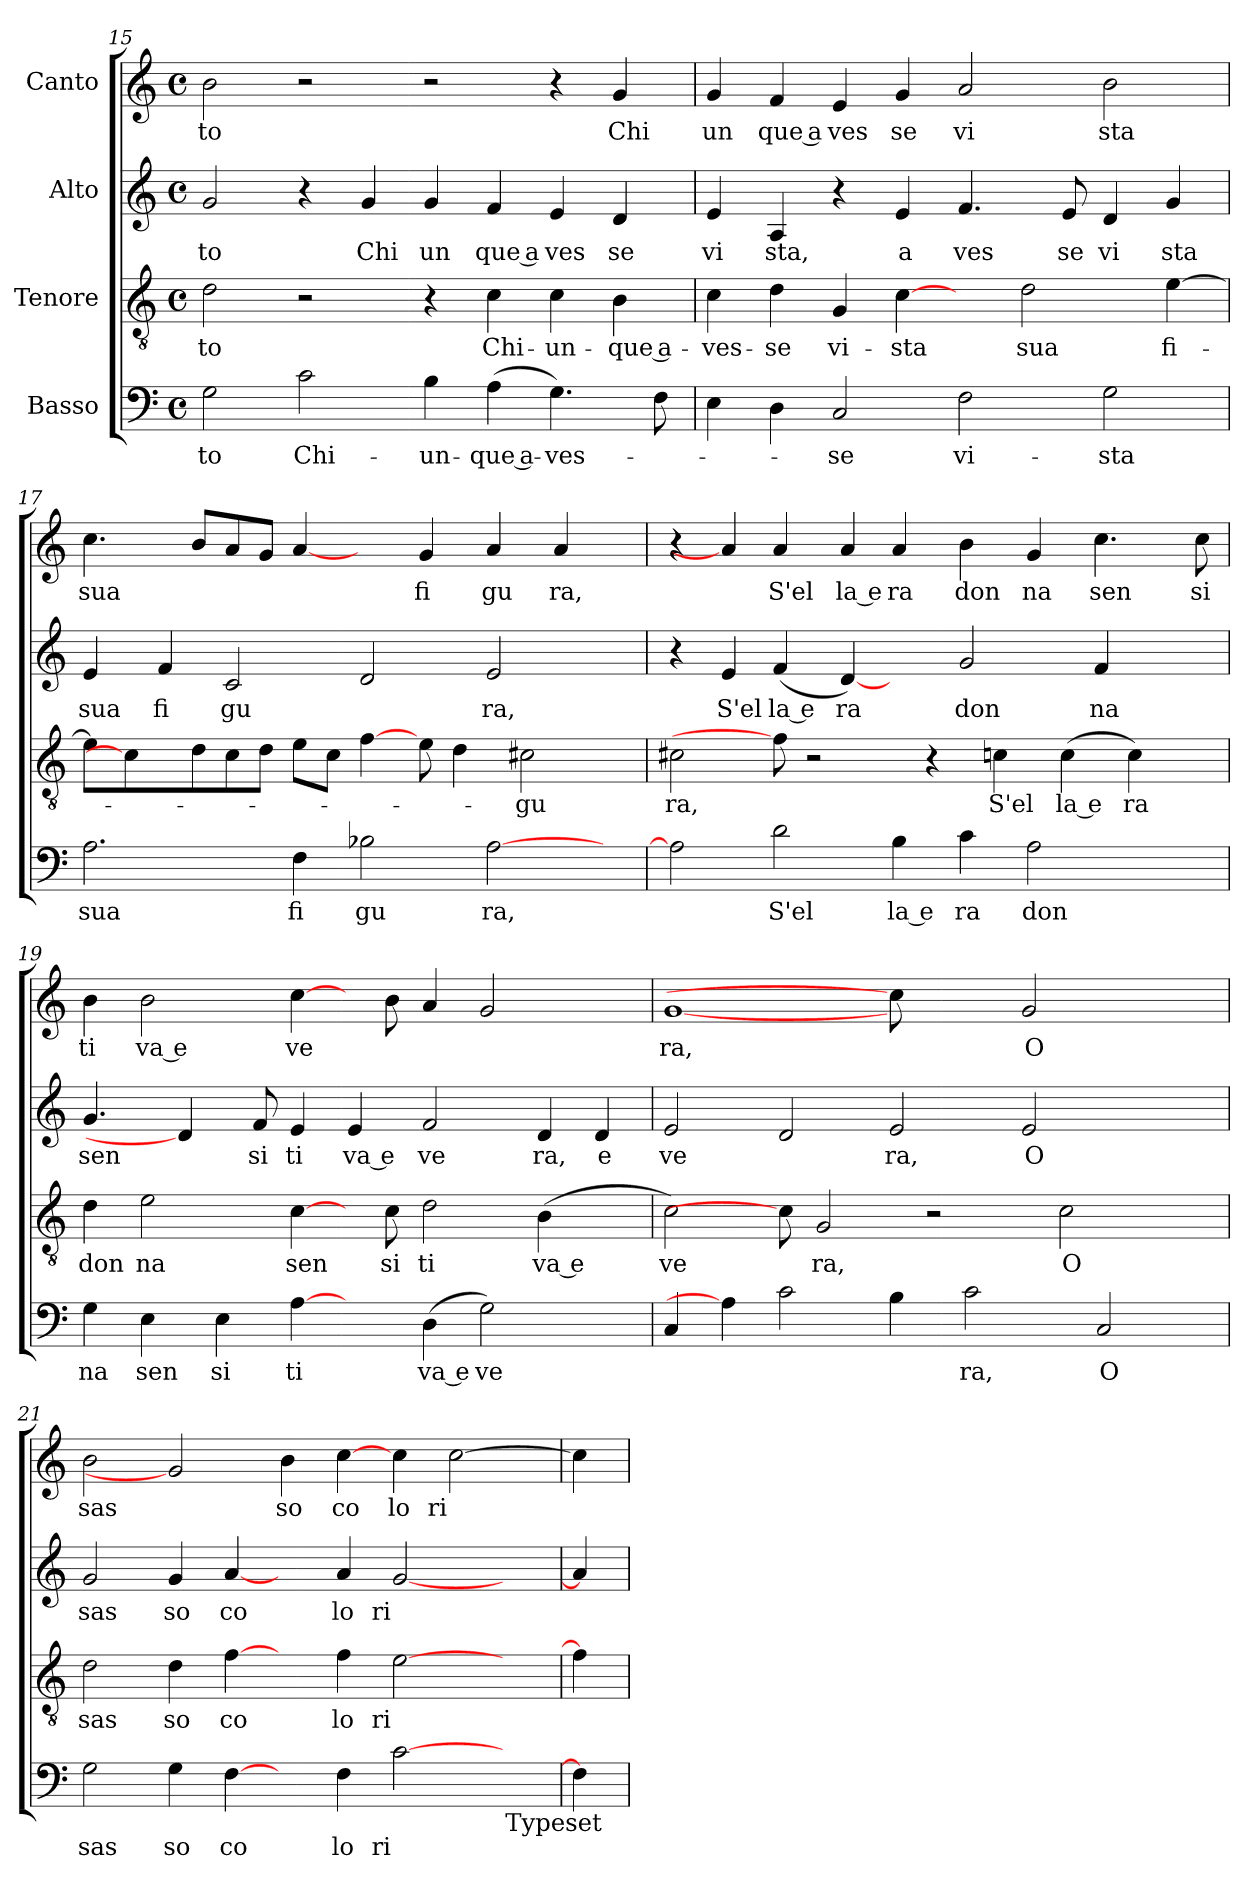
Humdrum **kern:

**kern	**text	**kern	**text	**kern	**text	**kern	**text
*part4	*part4	*part3	*part3	*part2	*part2	*part1	*part1
*staff4	*staff4	*staff3	*staff3	*staff2	*staff2	*staff1	*staff1
*I"Basso	*	*I"Tenore	*	*I"Alto	*	*I"Canto	*
*clefF4	*	*clefGv2	*	*clefG2	*	*clefG2	*
*M4/4	*	*M4/4	*	*M4/4	*	*M4/4	*
*met(c)	*	*met(c)	*	*met(c)	*	*met(c)	*
=15	=15	=15	=15	=15	=15	=15	=15
!	!LO:LY:b:cj	!	!LO:LY:b:cj	!	!LO:LY:b:cj	!	!LO:LY:b:cj
2G\	-to	2d\	-to	2g/	to	2b\	to
!	!LO:LY:b:cj	!	!	!	!	!	!
2c\	Chi-	2r	.	4r	.	2r	.
!	!	!	!	!	!LO:LY:b:cj	!	!
.	.	.	.	4g/	Chi	.	.
!	!LO:LY:b:cj	!	!	!	!LO:LY:b:cj	!	!
4B\	-un-	4r	.	4g/	un	2r	.
!	!LO:LY:b:rj	!	!LO:LY:b:cj	!	!LO:LY:b:rj	!	!
(<4A\	-que a-	4c\	Chi-	4f/	que a	.	.
!	!LO:LY:b	!	!LO:LY:b:cj	!	!LO:LY:b:cj	!	!
4.G\)	-ves-	4c\	-un-	4e/	ves	4r	.
!	!	!	!LO:LY:b:rj	!	!LO:LY:b:cj	!	!LO:LY:b:cj
.	.	(<4B\	-que a-	4d/	se	4g/	Chi
8F\)	.	.	.	.	.	.	.
=16	=16	=16	=16	=16	=16	=16	=16
!	!	!	!LO:LY:b:cj	!	!LO:LY:b:cj	!	!LO:LY:b:cj
4E\	.	4c\	-ves-	4e/	vi	4g/	un
!	!	!	!LO:LY:b:cj	!	!LO:LY:b:cj	!	!LO:LY:b:rj
4D\	.	4d\	-se	4A/	sta,	4f/	que a
!	!LO:LY:b:cj	!	!LO:LY:b:cj	!	!	!	!LO:LY:b:cj
2C/	-se	4G/	vi-	4r	.	4e/	ves
!	!	!	!LO:LY:b:cj	!	!LO:LY:b:cj	!	!LO:LY:b:cj
.	.	[4c\	-sta	4e/	a	4g/	se
!	!LO:LY:b:cj	!	!	!	!LO:LY:b:cj	!	!LO:LY:b:cj
2F\	vi-	4ryy	.	4.f/	ves	2a/	vi
!	!	!	!LO:LY:b:cj	!	!	!	!
.	.	2d\	sua	.	.	.	.
!	!	!	!	!	!LO:LY:b:cj	!	!
.	.	.	.	8e/	se	.	.
!	!LO:LY:b:cj	!	!	!	!LO:LY:b:cj	!	!LO:LY:b:cj
2G\	-sta	.	.	4d/	vi	2b\	sta
!	!	!	!LO:LY:b:cj	!	!LO:LY:b:cj	!	!
.	.	[>4e\	fi-	4g/	sta	.	.
!!LO:LB:g=z
=17	=17	=17	=17	=17	=17	=17	=17
!	!LO:LY:b:cj	!	!	!	!LO:LY:b:cj	!	!LO:LY:b
*	*	*^	*	*	*	*	*
2.A\	sua	8e\L]	64ryy	.	4e/	sua	4.cc\	sua
.	.	.	1ryy	.	.	.	.	.
.	.	4c\]	.	.	.	.	.	.
!	!	!	!	!	!	!LO:LY:b:cj	!	!
.	.	.	.	.	4f/	fi	.	.
.	.	8d\	.	.	.	.	8b/L	.
!	!	!	!	!	!	!LO:LY:b:cj	!	!
.	.	8c\	.	.	2c/	gu	8a/	.
.	.	8d\J	.	.	.	.	8g/J	.
!	!LO:LY:b:cj	!	!	!	!	!	!	!
4F\	fi	8e\L	.	.	.	.	[4a/	.
.	.	8c\J	.	.	.	.	.	.
!	!LO:LY:b:cj	!	!	!	!	!	!	!
2B-\	gu	[4f\	.	.	2d/	.	4ryy	.
.	.	.	1ryy	.	.	.	.	.
!	!	!	!	!	!	!	!	!LO:LY:b:cj
.	.	8e\	.	.	.	.	4g/	fi
.	.	4d\	.	.	.	.	.	.
!	!LO:LY:b	!	!	!	!	!LO:LY:b:cj	!	!LO:LY:b:cj
[>2A\	ra,	.	.	.	2e/	ra,	4a/	gu
!	!	!	!	!LO:LY:b:cj	!	!	!	!
.	.	2c#\	.	-gu	.	.	.	.
!	!	!	!	!	!	!	!	!LO:LY:b:cj
.	.	.	.	.	.	.	4a/	ra,
8ryy	.	.	.	.	8ryy	.	8ryy	.
.	.	.	16..ryy	.	.	.	.	.
=18	=18	=18	=18	=18	=18	=18	=18	=18
!	!	!	!	!LO:LY:b:cj	!	!	!	!
*	*	*v	*v	*	*	*	*	*
2A\]	.	2c#X\	ra,	4r	.	4r	.
!	!	!	!	!	!LO:LY:b:cj	!	!
.	.	.	.	4e/	S'el	4a/]	.
!	!LO:LY:b:cj	!	!	!	!LO:LY:b:rj	!	!LO:LY:b:cj
2d\	S'el	8f\]	.	(<4f/	la e	4a/	S'el
.	.	2r	.	.	.	.	.
!	!	!	!	!	!LO:LY:b:cj	!	!LO:LY:b:rj
.	.	.	.	[4d/)	ra	4a/	la e
!	!LO:LY:b:rj	!	!	!	!	!	!LO:LY:b:cj
4B\	la e	.	.	4ryy	.	4a/	ra
.	.	4r	.	.	.	.	.
!	!LO:LY:b:cj	!	!	!	!LO:LY:b:cj	!	!LO:LY:b:cj
4c\	ra	.	.	2g/	don	4b\	don
!	!	!	!LO:LY:b:cj	!	!	!	!
.	.	4cn\	S'el	.	.	.	.
!	!LO:LY:b:cj	!	!	!	!	!	!LO:LY:b:cj
2A\	don	.	.	.	.	4g/	na
!	!	!	!LO:LY:b:rj	!	!	!	!
.	.	(<4c\	la e	.	.	.	.
!	!	!	!	!	!LO:LY:b:cj	!	!LO:LY:b:cj
.	.	.	.	4f/	na	4.cc\	sen
!	!	!	!LO:LY:b:cj	!	!	!	!
.	.	4c\)	ra	.	.	.	.
4ryy	.	.	.	4ryy	.	.	.
!	!	!	!	!	!	!	!LO:LY:b:cj
.	.	8ryy	.	.	.	8cc\	si
=19	=19	=19	=19	=19	=19	=19	=19
!	!LO:LY:b:cj	!	!LO:LY:b:cj	!	!LO:LY:b:cj	!	!LO:LY:b:cj
4G\	na	4d\	don	4.g/	sen	4b\	ti
!	!LO:LY:b:cj	!	!LO:LY:b:cj	!	!	!	!LO:LY:b:rj
4E\	sen	2e\	na	.	.	2b\	va e
.	.	.	.	4d/]	.	.	.
!	!LO:LY:b:cj	!	!	!	!	!	!
4E\	si	.	.	.	.	.	.
!	!	!	!	!	!LO:LY:b:cj	!	!
.	.	.	.	8f/	si	.	.
!	!LO:LY:b:cj	!	!LO:LY:b:cj	!	!LO:LY:b:cj	!	!LO:LY:b:cj
[4A\	ti	[4c\	sen	4e/	ti	[4cc\	ve
!	!	!	!	!	!LO:LY:b:rj	!	!
4ryy	.	8ryy	.	4e/	va e	8ryy	.
!	!	!	!LO:LY:b:cj	!	!	!	!
.	.	8c\	si	.	.	8b\	.
!	!LO:LY:b:rj	!	!LO:LY:b:cj	!	!LO:LY:b:cj	!	!
(<4D\	va e	2d\	ti	2f/	ve	4a/	.
!	!LO:LY:b:cj	!	!	!	!	!	!
2G\)	ve	.	.	.	.	2g/	.
!	!	!	!LO:LY:b:rj	!	!LO:LY:b:cj	!	!
.	.	(<4B\	va e	4d/	ra,	.	.
!	!	!	!	!	!LO:LY:b:cj	!	!
4ryy	.	4ryy	.	4d/	e	4ryy	.
=20	=20	=20	=20	=20	=20	=20	=20
!	!	!	!LO:LY:b:cj	!	!LO:LY:b:cj	!	!LO:LY:b:cj
4C/	.	2c\)	ve	2e/	ve	[1g	ra,
4A\]	.	.	.	.	.	.	.
2c\	.	8c\]	.	2d/	.	.	.
!	!	!	!LO:LY:b:cj	!	!	!	!
.	.	2G/	ra,	.	.	.	.
!	!	!	!	!	!LO:LY:b:cj	!	!
4B\	.	.	.	2e/	ra,	8cc\]	.
.	.	2r	.	.	.	4.ryy	.
!	!LO:LY:b:cj	!	!	!	!	!	!
2c\	ra,	.	.	.	.	.	.
!	!	!	!	!	!LO:LY:b:cj	!	!LO:LY:b:cj
.	.	.	.	2e/	O	2g/	O
!	!	!	!LO:LY:b:cj	!	!	!	!
.	.	2c\	O	.	.	.	.
!	!LO:LY:b:cj	!	!	!	!	!	!
2C/	O	.	.	.	.	.	.
.	.	.	.	4ryy	.	4ryy	.
.	.	8ryy	.	.	.	.	.
!!LO:LB:g=z
=21	=21	=21	=21	=21	=21	=21	=21
!	!LO:LY:b:cj	!	!LO:LY:b:cj	!	!LO:LY:b:cj	!	!LO:LY:b:cj
2G\	sas	2d\	sas	2g/	sas	2b\	sas
!	!LO:LY:b:cj	!	!LO:LY:b:cj	!	!LO:LY:b:cj	!	!
4G\	so	4d\	so	4g/	so	2g]	.
!	!LO:LY:b:cj	!	!LO:LY:b:cj	!	!LO:LY:b:cj	!	!
[4F\	co	[4f\	co	[4a/	co	.	.
!	!	!	!	!	!	!	!LO:LY:b:cj
4ryy	.	4ryy	.	4ryy	.	4b\	so
!	!LO:LY:b:cj	!	!LO:LY:b:cj	!	!LO:LY:b:cj	!	!LO:LY:b:cj
4F\	lo	4f\	lo	4a/	lo	[4cc\	co
!	!LO:LY:b:cj	!	!LO:LY:b:cj	!	!LO:LY:b:cj	!	!LO:LY:b:cj
[>2c\	ri	[>2e\	ri	[<2g/	ri	4cc\	lo
!	!	!	!	!	!	!	!LO:LY:b:cj
.	.	.	.	.	.	[>2cc\	ri
!LO:TX:b:t=Typeset	!	!	!	!	!	!	!
4ryy	.	4ryy	.	4ryy	.	.	.
=22	=22	=22	=22	=22	=22	=22	=22
4F\]	.	4f\]	.	4a/]	.	4cc\]	.
=	=	=	=	=	=	=	=
*-	*-	*-	*-	*-	*-	*-	*-
